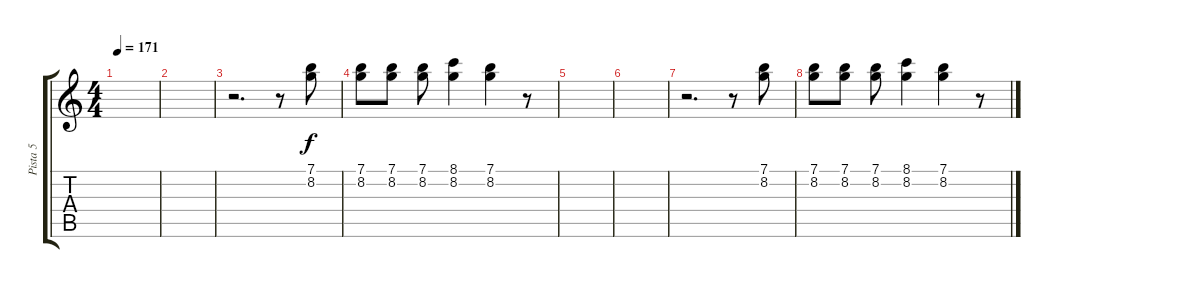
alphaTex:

\track ("Pista 5" "Pista 5") {instrument overdrivenguitar}
\staff {score tabs}
\tuning (E4 B3 G3 D3 A2 E2) {hide}
\ts (4 4)
\tempo 171
\clef g2
\ks c
|
|
r.2{d} r.8 (7.1 8.2).8{balance 0} |
(7.1 8.2).8 (7.1 8.2).8 (7.1 8.2).8 (8.1 8.2).4 (7.1 8.2).4 r.8 |
|
|
r.2{d} r.8 (7.1 8.2).8{balance 16} |
(7.1 8.2).8 (7.1 8.2).8 (7.1 8.2).8 (8.1 8.2).4 (7.1 8.2).4 r.8
